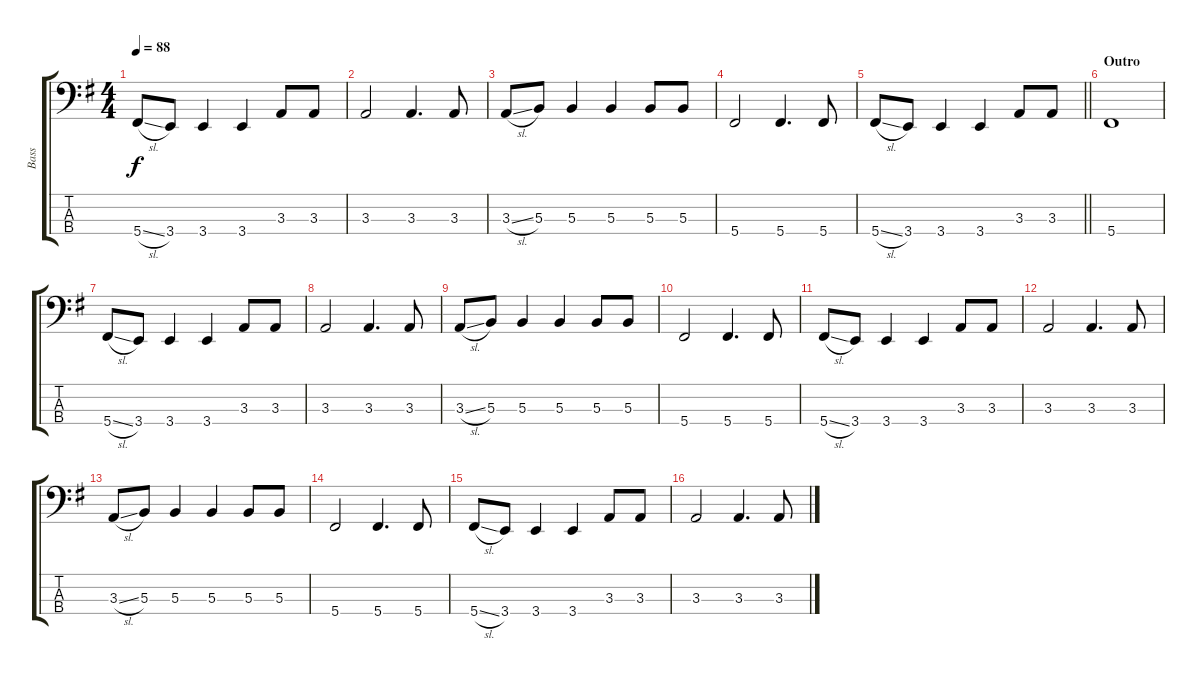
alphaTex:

\track ("Bass" "Bass") {instrument electricbassfinger}
\staff {score tabs}
\tuning (E2 B1 Gb1 Db1) {hide}
\ts (4 4)
\tempo 88
\clef f4
\ks g
5.4{sl}.8{dy f} 3.4.8 3.4.4 3.4.4 3.3.8 3.3.8 |
3.3.2 3.3.4{d} 3.3.8 |
3.3{sl}.8 5.3.8 5.3.4 5.3.4 5.3.8 5.3.8 |
5.4.2 5.4.4{d} 5.4.8 |
\barLineRight lightlight
5.4{sl}.8 3.4.8 3.4.4 3.4.4 3.3.8 3.3.8 |
\section ("" "Outro")
5.4.1{volume 6} |
5.4{sl}.8{volume 13} 3.4.8 3.4.4 3.4.4 3.3.8 3.3.8 |
3.3.2 3.3.4{d} 3.3.8 |
3.3{sl}.8 5.3.8 5.3.4 5.3.4 5.3.8 5.3.8 |
5.4.2 5.4.4{d} 5.4.8 |
5.4{sl}.8 3.4.8 3.4.4 3.4.4 3.3.8 3.3.8 |
3.3.2 3.3.4{d} 3.3.8 |
3.3{sl}.8 5.3.8 5.3.4 5.3.4 5.3.8 5.3.8 |
5.4.2 5.4.4{d} 5.4.8 |
5.4{sl}.8 3.4.8 3.4.4 3.4.4 3.3.8 3.3.8 |
3.3.2 3.3.4{d} 3.3.8
